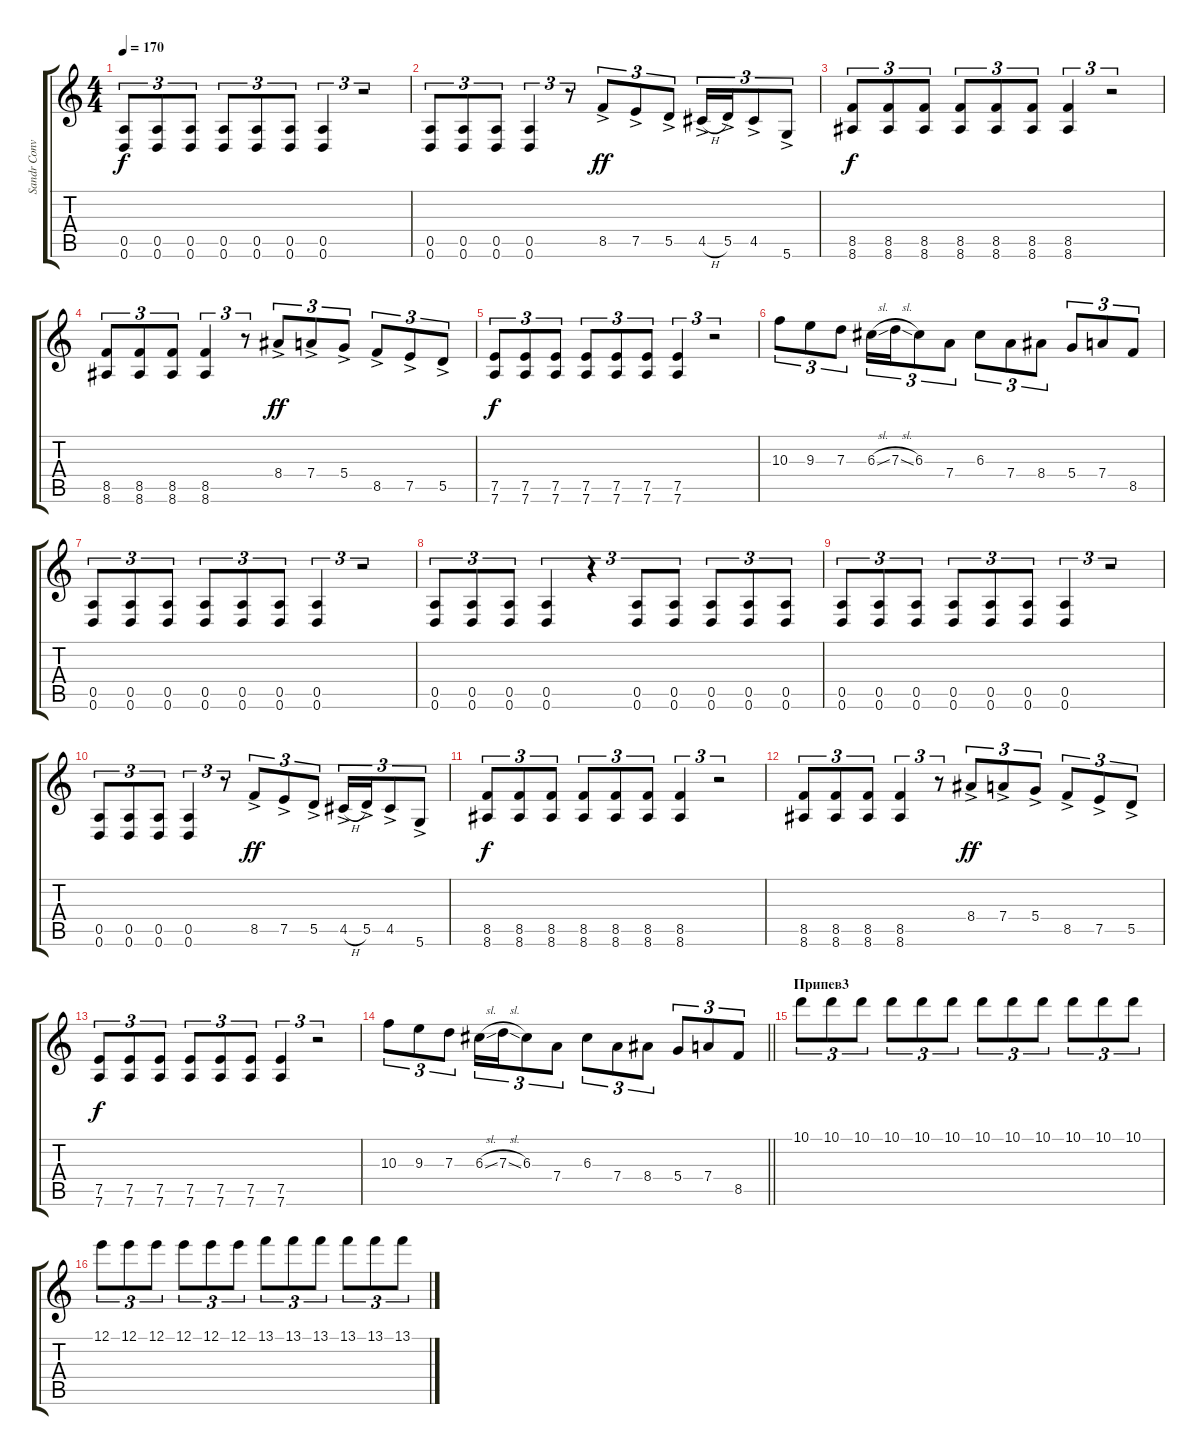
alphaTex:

\track ("Sandr Converse" "Sandr Conv") {instrument distortionguitar}
\staff {score tabs}
\tuning (E4 B3 G3 D3 A2 D2) {hide}
\ts (4 4)
\tempo 170
\clef g2
\ks c
(0.5 0.6).8{tu (3 2) dy f} (0.5 0.6).8{tu (3 2)} (0.5 0.6).8{tu (3 2)} (0.5 0.6).8{tu (3 2)} (0.5 0.6).8{tu (3 2)} (0.5 0.6).8{tu (3 2)} (0.5 0.6).4{tu (3 2)} r.2{tu (3 2)} |
(0.5 0.6).8{tu (3 2)} (0.5 0.6).8{tu (3 2)} (0.5 0.6).8{tu (3 2)} (0.5 0.6).4{tu (3 2)} r.8{tu (3 2)} 8.5{ac}.8{tu (3 2) dy ff} 7.5{ac}.8{tu (3 2)} 5.5{ac}.8{tu (3 2)} 4.5{h ac}.16{tu (3 2)} 5.5{ac}.16{tu (3 2)} 4.5{ac}.8{tu (3 2)} 5.6{ac}.8{tu (3 2)} |
(8.5 8.6).8{tu (3 2) dy f} (8.5 8.6).8{tu (3 2)} (8.5 8.6).8{tu (3 2)} (8.5 8.6).8{tu (3 2)} (8.5 8.6).8{tu (3 2)} (8.5 8.6).8{tu (3 2)} (8.5 8.6).4{tu (3 2)} r.2{tu (3 2)} |
(8.5 8.6).8{tu (3 2)} (8.5 8.6).8{tu (3 2)} (8.5 8.6).8{tu (3 2)} (8.5 8.6).4{tu (3 2)} r.8{tu (3 2)} 8.4{ac}.8{tu (3 2) dy ff} 7.4{ac}.8{tu (3 2)} 5.4{ac}.8{tu (3 2)} 8.5{ac}.8{tu (3 2)} 7.5{ac}.8{tu (3 2)} 5.5{ac}.8{tu (3 2)} |
(7.5 7.6).8{tu (3 2) dy f} (7.5 7.6).8{tu (3 2)} (7.5 7.6).8{tu (3 2)} (7.5 7.6).8{tu (3 2)} (7.5 7.6).8{tu (3 2)} (7.5 7.6).8{tu (3 2)} (7.5 7.6).4{tu (3 2)} r.2{tu (3 2)} |
10.3.8{tu (3 2)} 9.3.8{tu (3 2)} 7.3.8{tu (3 2)} 6.3{sl}.16{tu (3 2)} 7.3{sl}.16{tu (3 2)} 6.3.8{tu (3 2)} 7.4.8{tu (3 2)} 6.3.8{tu (3 2)} 7.4.8{tu (3 2)} 8.4.8{tu (3 2)} 5.4.8{tu (3 2)} 7.4.8{tu (3 2)} 8.5.8{tu (3 2)} |
(0.5 0.6).8{tu (3 2)} (0.5 0.6).8{tu (3 2)} (0.5 0.6).8{tu (3 2)} (0.5 0.6).8{tu (3 2)} (0.5 0.6).8{tu (3 2)} (0.5 0.6).8{tu (3 2)} (0.5 0.6).4{tu (3 2)} r.2{tu (3 2)} |
(0.5 0.6).8{tu (3 2)} (0.5 0.6).8{tu (3 2)} (0.5 0.6).8{tu (3 2)} (0.5 0.6).4{tu (3 2)} r.4{tu (3 2)} (0.5 0.6).8{tu (3 2)} (0.5 0.6).8{tu (3 2)} (0.5 0.6).8{tu (3 2)} (0.5 0.6).8{tu (3 2)} (0.5 0.6).8{tu (3 2)} |
(0.5 0.6).8{tu (3 2)} (0.5 0.6).8{tu (3 2)} (0.5 0.6).8{tu (3 2)} (0.5 0.6).8{tu (3 2)} (0.5 0.6).8{tu (3 2)} (0.5 0.6).8{tu (3 2)} (0.5 0.6).4{tu (3 2)} r.2{tu (3 2)} |
(0.5 0.6).8{tu (3 2)} (0.5 0.6).8{tu (3 2)} (0.5 0.6).8{tu (3 2)} (0.5 0.6).4{tu (3 2)} r.8{tu (3 2)} 8.5{ac}.8{tu (3 2) dy ff} 7.5{ac}.8{tu (3 2)} 5.5{ac}.8{tu (3 2)} 4.5{h ac}.16{tu (3 2)} 5.5{ac}.16{tu (3 2)} 4.5{ac}.8{tu (3 2)} 5.6{ac}.8{tu (3 2)} |
(8.5 8.6).8{tu (3 2) dy f} (8.5 8.6).8{tu (3 2)} (8.5 8.6).8{tu (3 2)} (8.5 8.6).8{tu (3 2)} (8.5 8.6).8{tu (3 2)} (8.5 8.6).8{tu (3 2)} (8.5 8.6).4{tu (3 2)} r.2{tu (3 2)} |
(8.5 8.6).8{tu (3 2)} (8.5 8.6).8{tu (3 2)} (8.5 8.6).8{tu (3 2)} (8.5 8.6).4{tu (3 2)} r.8{tu (3 2)} 8.4{ac}.8{tu (3 2) dy ff} 7.4{ac}.8{tu (3 2)} 5.4{ac}.8{tu (3 2)} 8.5{ac}.8{tu (3 2)} 7.5{ac}.8{tu (3 2)} 5.5{ac}.8{tu (3 2)} |
(7.5 7.6).8{tu (3 2) dy f} (7.5 7.6).8{tu (3 2)} (7.5 7.6).8{tu (3 2)} (7.5 7.6).8{tu (3 2)} (7.5 7.6).8{tu (3 2)} (7.5 7.6).8{tu (3 2)} (7.5 7.6).4{tu (3 2)} r.2{tu (3 2)} |
\barLineRight lightlight
10.3.8{tu (3 2)} 9.3.8{tu (3 2)} 7.3.8{tu (3 2)} 6.3{sl}.16{tu (3 2)} 7.3{sl}.16{tu (3 2)} 6.3.8{tu (3 2)} 7.4.8{tu (3 2)} 6.3.8{tu (3 2)} 7.4.8{tu (3 2)} 8.4.8{tu (3 2)} 5.4.8{tu (3 2)} 7.4.8{tu (3 2)} 8.5.8{tu (3 2)} |
\section ("" "Припев3")
10.1.8{tu (3 2) instrument distortionguitar} 10.1.8{tu (3 2)} 10.1.8{tu (3 2)} 10.1.8{tu (3 2)} 10.1.8{tu (3 2)} 10.1.8{tu (3 2)} 10.1.8{tu (3 2)} 10.1.8{tu (3 2)} 10.1.8{tu (3 2)} 10.1.8{tu (3 2)} 10.1.8{tu (3 2)} 10.1.8{tu (3 2)} |
12.1.8{tu (3 2)} 12.1.8{tu (3 2)} 12.1.8{tu (3 2)} 12.1.8{tu (3 2)} 12.1.8{tu (3 2)} 12.1.8{tu (3 2)} 13.1.8{tu (3 2)} 13.1.8{tu (3 2)} 13.1.8{tu (3 2)} 13.1.8{tu (3 2)} 13.1.8{tu (3 2)} 13.1.8{tu (3 2)}
